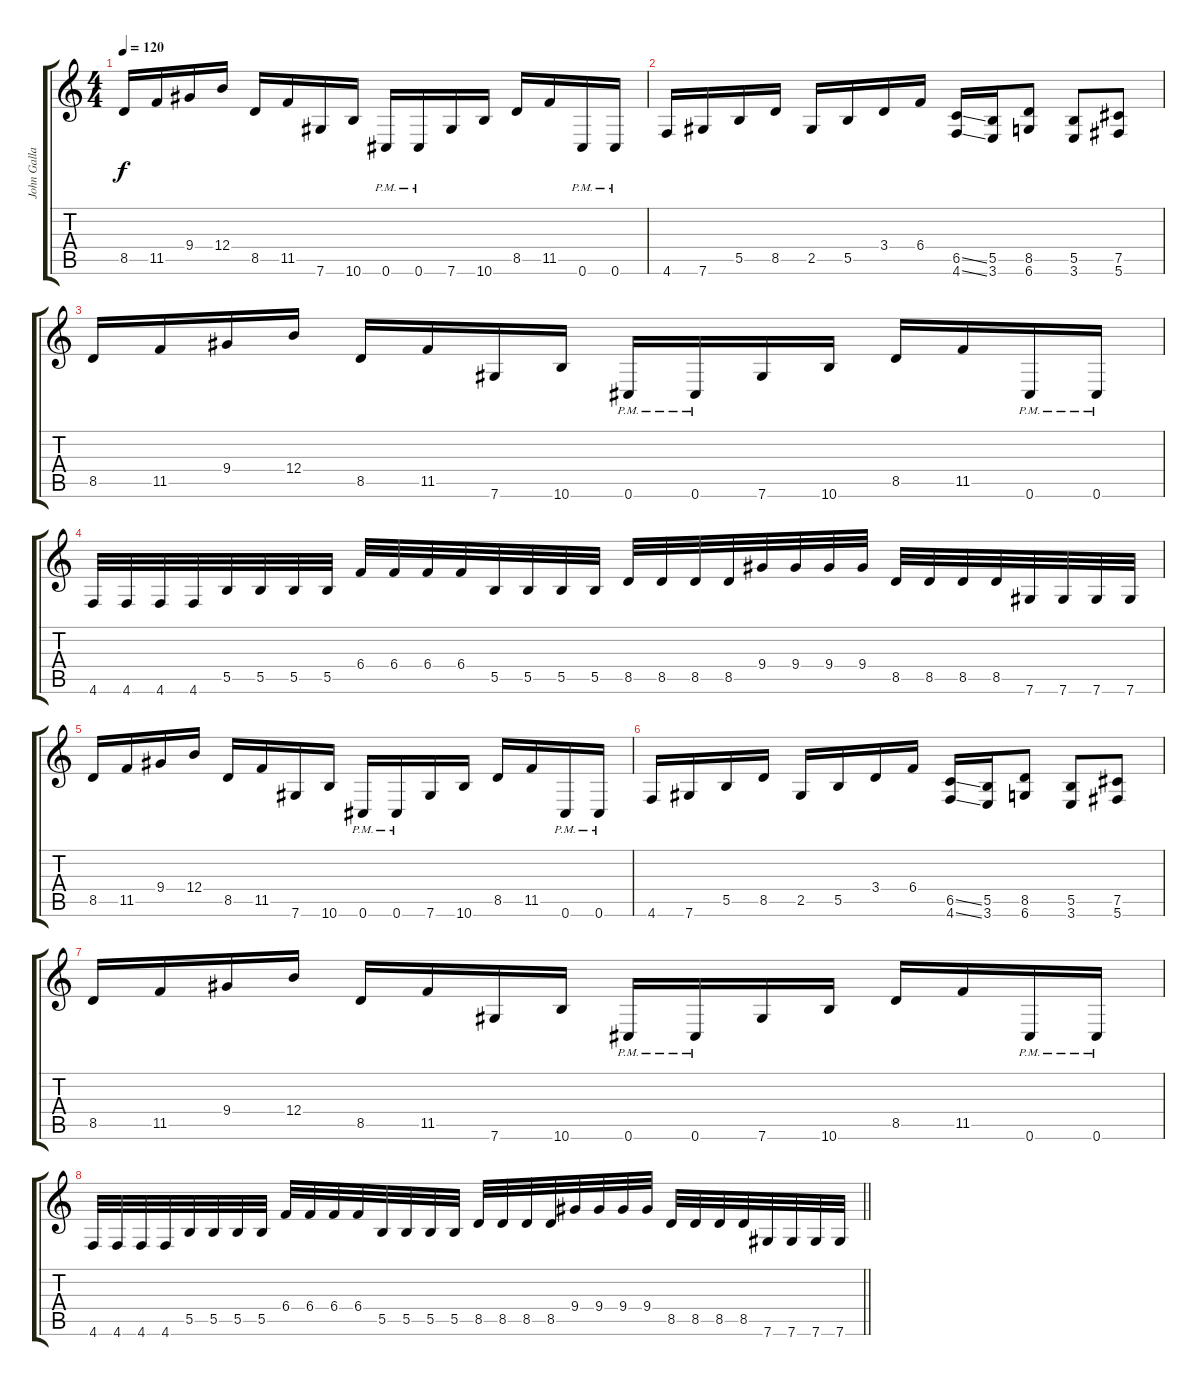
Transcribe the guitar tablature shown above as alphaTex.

\track ("John Gallagher" "John Galla") {instrument distortionguitar}
\staff {score tabs}
\tuning (Db4 Ab3 E3 B2 Gb2 Db2) {hide}
\ts (4 4)
\tempo 120
\clef g2
\ks c
8.5.16{dy f} 11.5.16 9.4.16 12.4.16 8.5.16 11.5.16 7.6.16 10.6.16 0.6{pm}.16 0.6{pm}.16 7.6.16 10.6.16 8.5.16 11.5.16 0.6{pm}.16 0.6{pm}.16 |
4.6.16 7.6.16 5.5.16 8.5.16 2.5.16 5.5.16 3.4.16 6.4.16 (6.5{ss} 4.6{ss}).16 (5.5 3.6).16 (8.5 6.6).8 (5.5 3.6).8 (7.5 5.6).8 |
8.5.16 11.5.16 9.4.16 12.4.16 8.5.16 11.5.16 7.6.16 10.6.16 0.6{pm}.16 0.6{pm}.16 7.6.16 10.6.16 8.5.16 11.5.16 0.6{pm}.16 0.6{pm}.16 |
4.6.32 4.6.32 4.6.32 4.6.32 5.5.32 5.5.32 5.5.32 5.5.32 6.4.32 6.4.32 6.4.32 6.4.32 5.5.32 5.5.32 5.5.32 5.5.32 8.5.32 8.5.32 8.5.32 8.5.32 9.4.32 9.4.32 9.4.32 9.4.32 8.5.32 8.5.32 8.5.32 8.5.32 7.6.32 7.6.32 7.6.32 7.6.32 |
8.5.16 11.5.16 9.4.16 12.4.16 8.5.16 11.5.16 7.6.16 10.6.16 0.6{pm}.16 0.6{pm}.16 7.6.16 10.6.16 8.5.16 11.5.16 0.6{pm}.16 0.6{pm}.16 |
4.6.16 7.6.16 5.5.16 8.5.16 2.5.16 5.5.16 3.4.16 6.4.16 (6.5{ss} 4.6{ss}).16 (5.5 3.6).16 (8.5 6.6).8 (5.5 3.6).8 (7.5 5.6).8 |
8.5.16 11.5.16 9.4.16 12.4.16 8.5.16 11.5.16 7.6.16 10.6.16 0.6{pm}.16 0.6{pm}.16 7.6.16 10.6.16 8.5.16 11.5.16 0.6{pm}.16 0.6{pm}.16 |
\barLineRight lightlight
4.6.32 4.6.32 4.6.32 4.6.32 5.5.32 5.5.32 5.5.32 5.5.32 6.4.32 6.4.32 6.4.32 6.4.32 5.5.32 5.5.32 5.5.32 5.5.32 8.5.32 8.5.32 8.5.32 8.5.32 9.4.32 9.4.32 9.4.32 9.4.32 8.5.32 8.5.32 8.5.32 8.5.32 7.6.32 7.6.32 7.6.32 7.6.32
